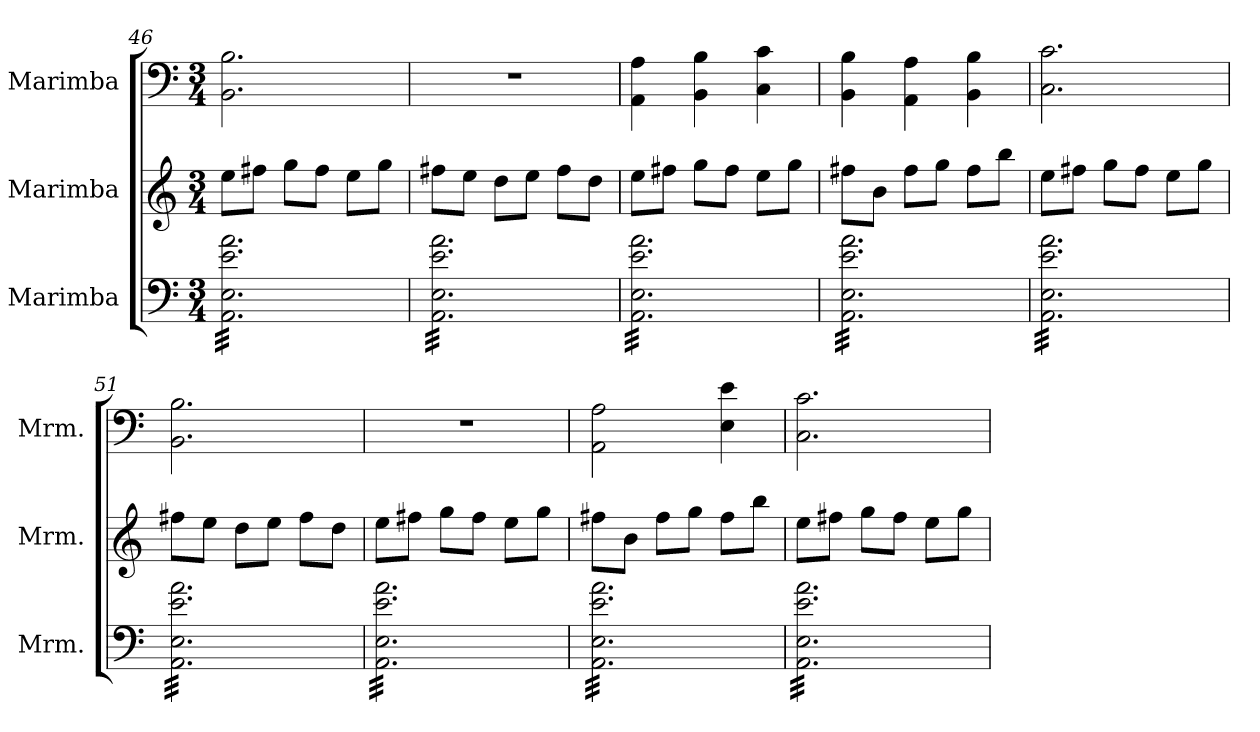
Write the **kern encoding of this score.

**kern	**kern	**kern
*part3	*part2	*part1
*staff3	*staff2	*staff1
*I"Marimba	*I"Marimba	*I"Marimba
*I'Mrm.	*I'Mrm.	*I'Mrm.
*clefF4	*clefG2	*clefF4
*k[]	*k[]	*k[]
*M3/4	*M3/4	*M3/4
=46	=46	=46
*tremolo	*	*
32AA\ 32E\ 32e\ 32a\LLL	8ee\L	2.BB\ 2.B\
32AA\ 32E\ 32e\ 32a\	.	.
32AA\ 32E\ 32e\ 32a\	.	.
32AA\ 32E\ 32e\ 32a\	.	.
32AA\ 32E\ 32e\ 32a\	8ff#X\J	.
32AA\ 32E\ 32e\ 32a\	.	.
32AA\ 32E\ 32e\ 32a\	.	.
32AA\ 32E\ 32e\ 32a\	.	.
32AA\ 32E\ 32e\ 32a\	8gg\L	.
32AA\ 32E\ 32e\ 32a\	.	.
32AA\ 32E\ 32e\ 32a\	.	.
32AA\ 32E\ 32e\ 32a\	.	.
32AA\ 32E\ 32e\ 32a\	8ff#\J	.
32AA\ 32E\ 32e\ 32a\	.	.
32AA\ 32E\ 32e\ 32a\	.	.
32AA\ 32E\ 32e\ 32a\	.	.
32AA\ 32E\ 32e\ 32a\	8ee\L	.
32AA\ 32E\ 32e\ 32a\	.	.
32AA\ 32E\ 32e\ 32a\	.	.
32AA\ 32E\ 32e\ 32a\	.	.
32AA\ 32E\ 32e\ 32a\	8gg\J	.
32AA\ 32E\ 32e\ 32a\	.	.
32AA\ 32E\ 32e\ 32a\	.	.
32AA\ 32E\ 32e\ 32a\JJJ	.	.
=47	=47	=47
32AA\ 32E\ 32e\ 32a\LLL	8ff#X\L	2.r
32AA\ 32E\ 32e\ 32a\	.	.
32AA\ 32E\ 32e\ 32a\	.	.
32AA\ 32E\ 32e\ 32a\	.	.
32AA\ 32E\ 32e\ 32a\	8ee\J	.
32AA\ 32E\ 32e\ 32a\	.	.
32AA\ 32E\ 32e\ 32a\	.	.
32AA\ 32E\ 32e\ 32a\	.	.
32AA\ 32E\ 32e\ 32a\	8dd\L	.
32AA\ 32E\ 32e\ 32a\	.	.
32AA\ 32E\ 32e\ 32a\	.	.
32AA\ 32E\ 32e\ 32a\	.	.
32AA\ 32E\ 32e\ 32a\	8ee\J	.
32AA\ 32E\ 32e\ 32a\	.	.
32AA\ 32E\ 32e\ 32a\	.	.
32AA\ 32E\ 32e\ 32a\	.	.
32AA\ 32E\ 32e\ 32a\	8ff#\L	.
32AA\ 32E\ 32e\ 32a\	.	.
32AA\ 32E\ 32e\ 32a\	.	.
32AA\ 32E\ 32e\ 32a\	.	.
32AA\ 32E\ 32e\ 32a\	8dd\J	.
32AA\ 32E\ 32e\ 32a\	.	.
32AA\ 32E\ 32e\ 32a\	.	.
32AA\ 32E\ 32e\ 32a\JJJ	.	.
!!LO:PB:g=z
=48	=48	=48
32AA\ 32E\ 32e\ 32a\LLL	8ee\L	4AA\ 4A\
32AA\ 32E\ 32e\ 32a\	.	.
32AA\ 32E\ 32e\ 32a\	.	.
32AA\ 32E\ 32e\ 32a\	.	.
32AA\ 32E\ 32e\ 32a\	8ff#X\J	.
32AA\ 32E\ 32e\ 32a\	.	.
32AA\ 32E\ 32e\ 32a\	.	.
32AA\ 32E\ 32e\ 32a\	.	.
32AA\ 32E\ 32e\ 32a\	8gg\L	4BB\ 4B\
32AA\ 32E\ 32e\ 32a\	.	.
32AA\ 32E\ 32e\ 32a\	.	.
32AA\ 32E\ 32e\ 32a\	.	.
32AA\ 32E\ 32e\ 32a\	8ff#\J	.
32AA\ 32E\ 32e\ 32a\	.	.
32AA\ 32E\ 32e\ 32a\	.	.
32AA\ 32E\ 32e\ 32a\	.	.
32AA\ 32E\ 32e\ 32a\	8ee\L	4C\ 4c\
32AA\ 32E\ 32e\ 32a\	.	.
32AA\ 32E\ 32e\ 32a\	.	.
32AA\ 32E\ 32e\ 32a\	.	.
32AA\ 32E\ 32e\ 32a\	8gg\J	.
32AA\ 32E\ 32e\ 32a\	.	.
32AA\ 32E\ 32e\ 32a\	.	.
32AA\ 32E\ 32e\ 32a\JJJ	.	.
=49	=49	=49
32AA\ 32E\ 32e\ 32a\LLL	8ff#X\L	4BB\ 4B\
32AA\ 32E\ 32e\ 32a\	.	.
32AA\ 32E\ 32e\ 32a\	.	.
32AA\ 32E\ 32e\ 32a\	.	.
32AA\ 32E\ 32e\ 32a\	8b\J	.
32AA\ 32E\ 32e\ 32a\	.	.
32AA\ 32E\ 32e\ 32a\	.	.
32AA\ 32E\ 32e\ 32a\	.	.
32AA\ 32E\ 32e\ 32a\	8ff#\L	4AA\ 4A\
32AA\ 32E\ 32e\ 32a\	.	.
32AA\ 32E\ 32e\ 32a\	.	.
32AA\ 32E\ 32e\ 32a\	.	.
32AA\ 32E\ 32e\ 32a\	8gg\J	.
32AA\ 32E\ 32e\ 32a\	.	.
32AA\ 32E\ 32e\ 32a\	.	.
32AA\ 32E\ 32e\ 32a\	.	.
32AA\ 32E\ 32e\ 32a\	8ff#\L	4BB\ 4B\
32AA\ 32E\ 32e\ 32a\	.	.
32AA\ 32E\ 32e\ 32a\	.	.
32AA\ 32E\ 32e\ 32a\	.	.
32AA\ 32E\ 32e\ 32a\	8bb\J	.
32AA\ 32E\ 32e\ 32a\	.	.
32AA\ 32E\ 32e\ 32a\	.	.
32AA\ 32E\ 32e\ 32a\JJJ	.	.
=50	=50	=50
32AA\ 32E\ 32e\ 32a\LLL	8ee\L	2.C\ 2.c\
32AA\ 32E\ 32e\ 32a\	.	.
32AA\ 32E\ 32e\ 32a\	.	.
32AA\ 32E\ 32e\ 32a\	.	.
32AA\ 32E\ 32e\ 32a\	8ff#X\J	.
32AA\ 32E\ 32e\ 32a\	.	.
32AA\ 32E\ 32e\ 32a\	.	.
32AA\ 32E\ 32e\ 32a\	.	.
32AA\ 32E\ 32e\ 32a\	8gg\L	.
32AA\ 32E\ 32e\ 32a\	.	.
32AA\ 32E\ 32e\ 32a\	.	.
32AA\ 32E\ 32e\ 32a\	.	.
32AA\ 32E\ 32e\ 32a\	8ff#\J	.
32AA\ 32E\ 32e\ 32a\	.	.
32AA\ 32E\ 32e\ 32a\	.	.
32AA\ 32E\ 32e\ 32a\	.	.
32AA\ 32E\ 32e\ 32a\	8ee\L	.
32AA\ 32E\ 32e\ 32a\	.	.
32AA\ 32E\ 32e\ 32a\	.	.
32AA\ 32E\ 32e\ 32a\	.	.
32AA\ 32E\ 32e\ 32a\	8gg\J	.
32AA\ 32E\ 32e\ 32a\	.	.
32AA\ 32E\ 32e\ 32a\	.	.
32AA\ 32E\ 32e\ 32a\JJJ	.	.
=51	=51	=51
32AA\ 32E\ 32e\ 32a\LLL	8ff#X\L	2.BB\ 2.B\
32AA\ 32E\ 32e\ 32a\	.	.
32AA\ 32E\ 32e\ 32a\	.	.
32AA\ 32E\ 32e\ 32a\	.	.
32AA\ 32E\ 32e\ 32a\	8ee\J	.
32AA\ 32E\ 32e\ 32a\	.	.
32AA\ 32E\ 32e\ 32a\	.	.
32AA\ 32E\ 32e\ 32a\	.	.
32AA\ 32E\ 32e\ 32a\	8dd\L	.
32AA\ 32E\ 32e\ 32a\	.	.
32AA\ 32E\ 32e\ 32a\	.	.
32AA\ 32E\ 32e\ 32a\	.	.
32AA\ 32E\ 32e\ 32a\	8ee\J	.
32AA\ 32E\ 32e\ 32a\	.	.
32AA\ 32E\ 32e\ 32a\	.	.
32AA\ 32E\ 32e\ 32a\	.	.
32AA\ 32E\ 32e\ 32a\	8ff#\L	.
32AA\ 32E\ 32e\ 32a\	.	.
32AA\ 32E\ 32e\ 32a\	.	.
32AA\ 32E\ 32e\ 32a\	.	.
32AA\ 32E\ 32e\ 32a\	8dd\J	.
32AA\ 32E\ 32e\ 32a\	.	.
32AA\ 32E\ 32e\ 32a\	.	.
32AA\ 32E\ 32e\ 32a\JJJ	.	.
!!LO:LB:g=z
=52	=52	=52
32AA\ 32E\ 32e\ 32a\LLL	8ee\L	2.r
32AA\ 32E\ 32e\ 32a\	.	.
32AA\ 32E\ 32e\ 32a\	.	.
32AA\ 32E\ 32e\ 32a\	.	.
32AA\ 32E\ 32e\ 32a\	8ff#X\J	.
32AA\ 32E\ 32e\ 32a\	.	.
32AA\ 32E\ 32e\ 32a\	.	.
32AA\ 32E\ 32e\ 32a\	.	.
32AA\ 32E\ 32e\ 32a\	8gg\L	.
32AA\ 32E\ 32e\ 32a\	.	.
32AA\ 32E\ 32e\ 32a\	.	.
32AA\ 32E\ 32e\ 32a\	.	.
32AA\ 32E\ 32e\ 32a\	8ff#\J	.
32AA\ 32E\ 32e\ 32a\	.	.
32AA\ 32E\ 32e\ 32a\	.	.
32AA\ 32E\ 32e\ 32a\	.	.
32AA\ 32E\ 32e\ 32a\	8ee\L	.
32AA\ 32E\ 32e\ 32a\	.	.
32AA\ 32E\ 32e\ 32a\	.	.
32AA\ 32E\ 32e\ 32a\	.	.
32AA\ 32E\ 32e\ 32a\	8gg\J	.
32AA\ 32E\ 32e\ 32a\	.	.
32AA\ 32E\ 32e\ 32a\	.	.
32AA\ 32E\ 32e\ 32a\JJJ	.	.
=53	=53	=53
32AA\ 32E\ 32e\ 32a\LLL	8ff#X\L	2AA\ 2A\
32AA\ 32E\ 32e\ 32a\	.	.
32AA\ 32E\ 32e\ 32a\	.	.
32AA\ 32E\ 32e\ 32a\	.	.
32AA\ 32E\ 32e\ 32a\	8b\J	.
32AA\ 32E\ 32e\ 32a\	.	.
32AA\ 32E\ 32e\ 32a\	.	.
32AA\ 32E\ 32e\ 32a\	.	.
32AA\ 32E\ 32e\ 32a\	8ff#\L	.
32AA\ 32E\ 32e\ 32a\	.	.
32AA\ 32E\ 32e\ 32a\	.	.
32AA\ 32E\ 32e\ 32a\	.	.
32AA\ 32E\ 32e\ 32a\	8gg\J	.
32AA\ 32E\ 32e\ 32a\	.	.
32AA\ 32E\ 32e\ 32a\	.	.
32AA\ 32E\ 32e\ 32a\	.	.
32AA\ 32E\ 32e\ 32a\	8ff#\L	4E\ 4e\
32AA\ 32E\ 32e\ 32a\	.	.
32AA\ 32E\ 32e\ 32a\	.	.
32AA\ 32E\ 32e\ 32a\	.	.
32AA\ 32E\ 32e\ 32a\	8bb\J	.
32AA\ 32E\ 32e\ 32a\	.	.
32AA\ 32E\ 32e\ 32a\	.	.
32AA\ 32E\ 32e\ 32a\JJJ	.	.
=54	=54	=54
32AA\ 32E\ 32e\ 32a\LLL	8ee\L	2.C\ 2.c\
32AA\ 32E\ 32e\ 32a\	.	.
32AA\ 32E\ 32e\ 32a\	.	.
32AA\ 32E\ 32e\ 32a\	.	.
32AA\ 32E\ 32e\ 32a\	8ff#X\J	.
32AA\ 32E\ 32e\ 32a\	.	.
32AA\ 32E\ 32e\ 32a\	.	.
32AA\ 32E\ 32e\ 32a\	.	.
32AA\ 32E\ 32e\ 32a\	8gg\L	.
32AA\ 32E\ 32e\ 32a\	.	.
32AA\ 32E\ 32e\ 32a\	.	.
32AA\ 32E\ 32e\ 32a\	.	.
32AA\ 32E\ 32e\ 32a\	8ff#\J	.
32AA\ 32E\ 32e\ 32a\	.	.
32AA\ 32E\ 32e\ 32a\	.	.
32AA\ 32E\ 32e\ 32a\	.	.
32AA\ 32E\ 32e\ 32a\	8ee\L	.
32AA\ 32E\ 32e\ 32a\	.	.
32AA\ 32E\ 32e\ 32a\	.	.
32AA\ 32E\ 32e\ 32a\	.	.
32AA\ 32E\ 32e\ 32a\	8gg\J	.
32AA\ 32E\ 32e\ 32a\	.	.
32AA\ 32E\ 32e\ 32a\	.	.
32AA\ 32E\ 32e\ 32a\JJJ	.	.
*Xtremolo	*	*
=	=	=
*-	*-	*-
